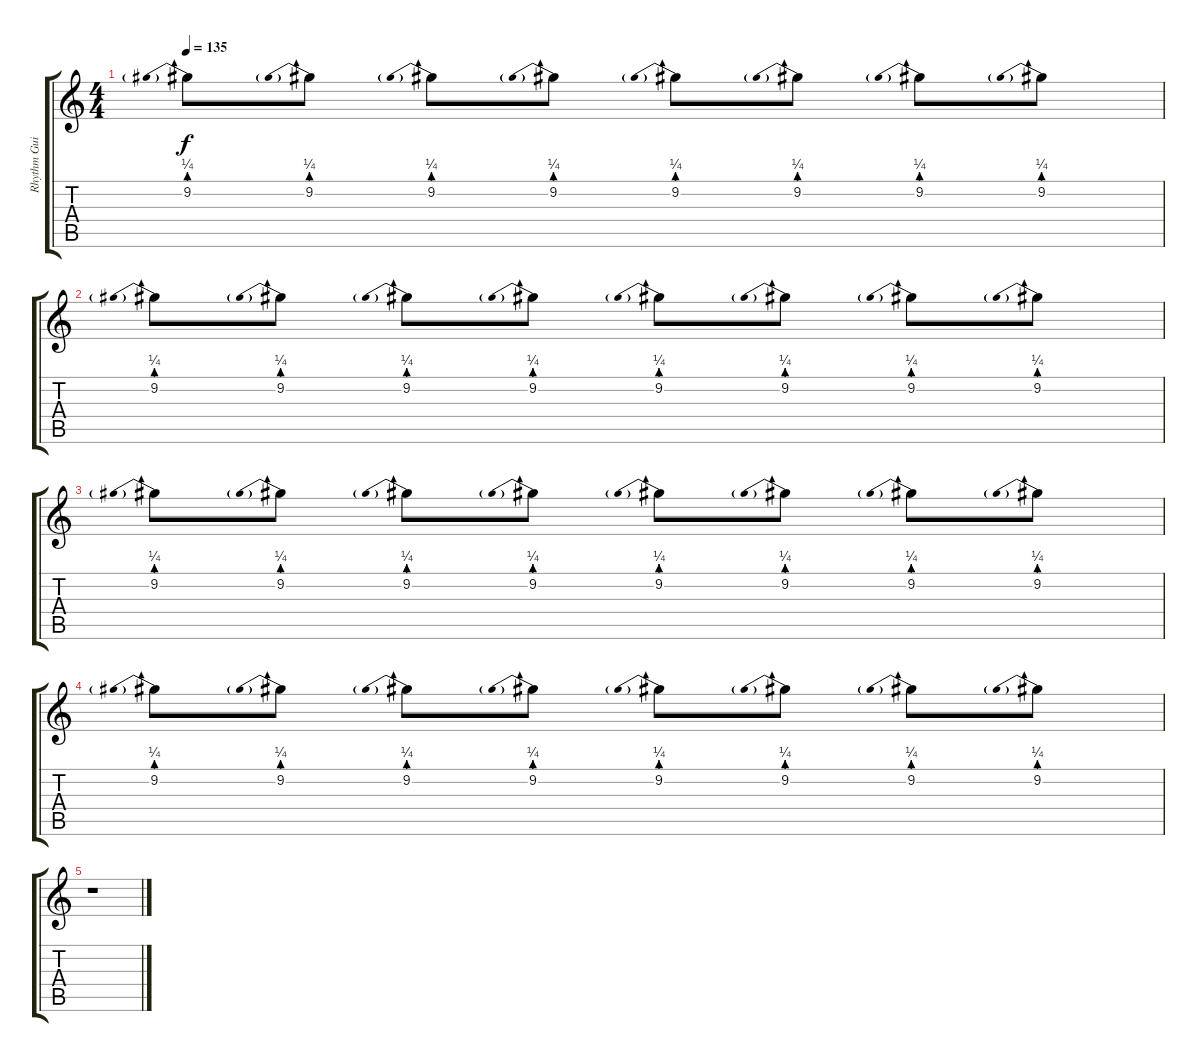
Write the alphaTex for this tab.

\track ("Rhythm Guitar 2" "Rhythm Gui") {instrument distortionguitar}
\staff {score tabs}
\tuning (E4 B3 G3 D3 A2 E2) {hide}
\ts (4 4)
\tempo 135
\clef g2
\ks c
9.2{be (prebend 0 1 60 1)}.8{dy f} 9.2{be (prebend 0 1 60 1)}.8 9.2{be (prebend 0 1 60 1)}.8 9.2{be (prebend 0 1 60 1)}.8 9.2{be (prebend 0 1 60 1)}.8 9.2{be (prebend 0 1 60 1)}.8 9.2{be (prebend 0 1 60 1)}.8 9.2{be (prebend 0 1 60 1)}.8 |
9.2{be (prebend 0 1 60 1)}.8 9.2{be (prebend 0 1 60 1)}.8 9.2{be (prebend 0 1 60 1)}.8 9.2{be (prebend 0 1 60 1)}.8 9.2{be (prebend 0 1 60 1)}.8 9.2{be (prebend 0 1 60 1)}.8 9.2{be (prebend 0 1 60 1)}.8 9.2{be (prebend 0 1 60 1)}.8 |
9.2{be (prebend 0 1 60 1)}.8 9.2{be (prebend 0 1 60 1)}.8 9.2{be (prebend 0 1 60 1)}.8 9.2{be (prebend 0 1 60 1)}.8 9.2{be (prebend 0 1 60 1)}.8 9.2{be (prebend 0 1 60 1)}.8 9.2{be (prebend 0 1 60 1)}.8 9.2{be (prebend 0 1 60 1)}.8 |
9.2{be (prebend 0 1 60 1)}.8 9.2{be (prebend 0 1 60 1)}.8 9.2{be (prebend 0 1 60 1)}.8 9.2{be (prebend 0 1 60 1)}.8 9.2{be (prebend 0 1 60 1)}.8 9.2{be (prebend 0 1 60 1)}.8 9.2{be (prebend 0 1 60 1)}.8 9.2{be (prebend 0 1 60 1)}.8 |
r.1
